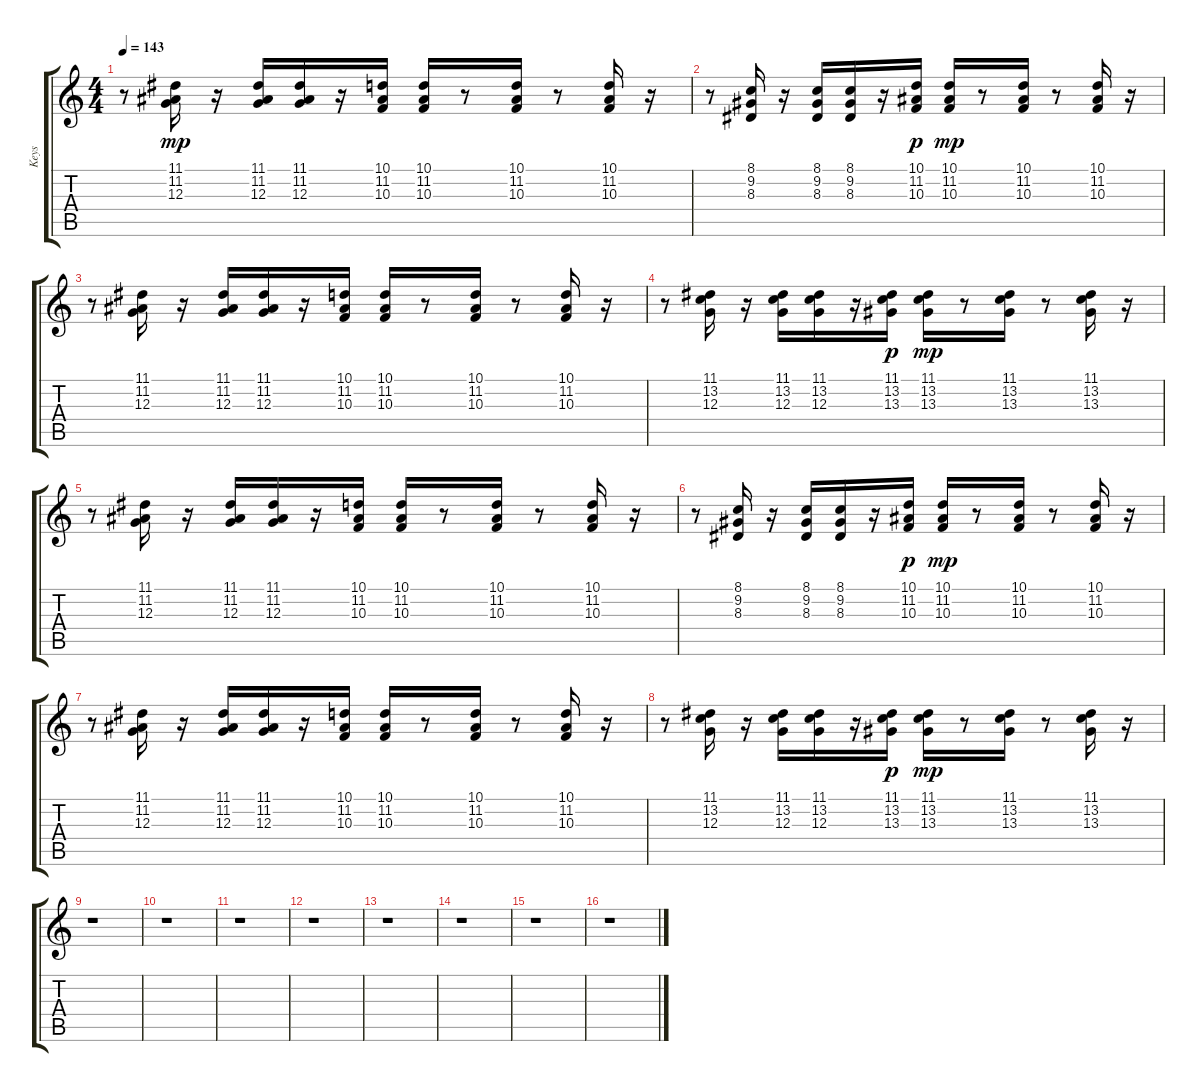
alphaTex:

\track ("Keys" "Keys") {instrument lead2sawtooth}
\staff {score tabs}
\tuning (E4 B3 G3 D3 A2 E2) {hide}
\ts (4 4)
\tempo 143
\clef g2
\ks c
r.8{dy mp} (11.1 11.2 12.3).16 r.16 (11.1 11.2 12.3).16 (11.1 11.2 12.3).16 r.16 (10.1 11.2 10.3).16 (10.1 11.2 10.3).16 r.8 (10.1 11.2 10.3).16 r.8 (10.1 11.2 10.3).16 r.16 |
r.8 (8.1 9.2 8.3).16 r.16 (8.1 9.2 8.3).16 (8.1 9.2 8.3).16 r.16 (10.1 11.2 10.3).16{dy p} (10.1 11.2 10.3).16{dy mp} r.8 (10.1 11.2 10.3).16 r.8 (10.1 11.2 10.3).16 r.16 |
r.8 (11.1 11.2 12.3).16 r.16 (11.1 11.2 12.3).16 (11.1 11.2 12.3).16 r.16 (10.1 11.2 10.3).16 (10.1 11.2 10.3).16 r.8 (10.1 11.2 10.3).16 r.8 (10.1 11.2 10.3).16 r.16 |
r.8 (11.1 13.2 12.3).16 r.16 (11.1 13.2 12.3).16 (11.1 13.2 12.3).16 r.16 (11.1 13.2 13.3).16{dy p} (11.1 13.2 13.3).16{dy mp} r.8 (11.1 13.2 13.3).16 r.8 (11.1 13.2 13.3).16 r.16 |
r.8 (11.1 11.2 12.3).16 r.16 (11.1 11.2 12.3).16 (11.1 11.2 12.3).16 r.16 (10.1 11.2 10.3).16 (10.1 11.2 10.3).16 r.8 (10.1 11.2 10.3).16 r.8 (10.1 11.2 10.3).16 r.16 |
r.8 (8.1 9.2 8.3).16 r.16 (8.1 9.2 8.3).16 (8.1 9.2 8.3).16 r.16 (10.1 11.2 10.3).16{dy p} (10.1 11.2 10.3).16{dy mp} r.8 (10.1 11.2 10.3).16 r.8 (10.1 11.2 10.3).16 r.16 |
r.8 (11.1 11.2 12.3).16 r.16 (11.1 11.2 12.3).16 (11.1 11.2 12.3).16 r.16 (10.1 11.2 10.3).16 (10.1 11.2 10.3).16 r.8 (10.1 11.2 10.3).16 r.8 (10.1 11.2 10.3).16 r.16 |
r.8 (11.1 13.2 12.3).16 r.16 (11.1 13.2 12.3).16 (11.1 13.2 12.3).16 r.16 (11.1 13.2 13.3).16{dy p} (11.1 13.2 13.3).16{dy mp} r.8 (11.1 13.2 13.3).16 r.8 (11.1 13.2 13.3).16 r.16 |
r.1 |
r.1 |
r.1 |
r.1 |
r.1 |
r.1 |
r.1 |
r.1
